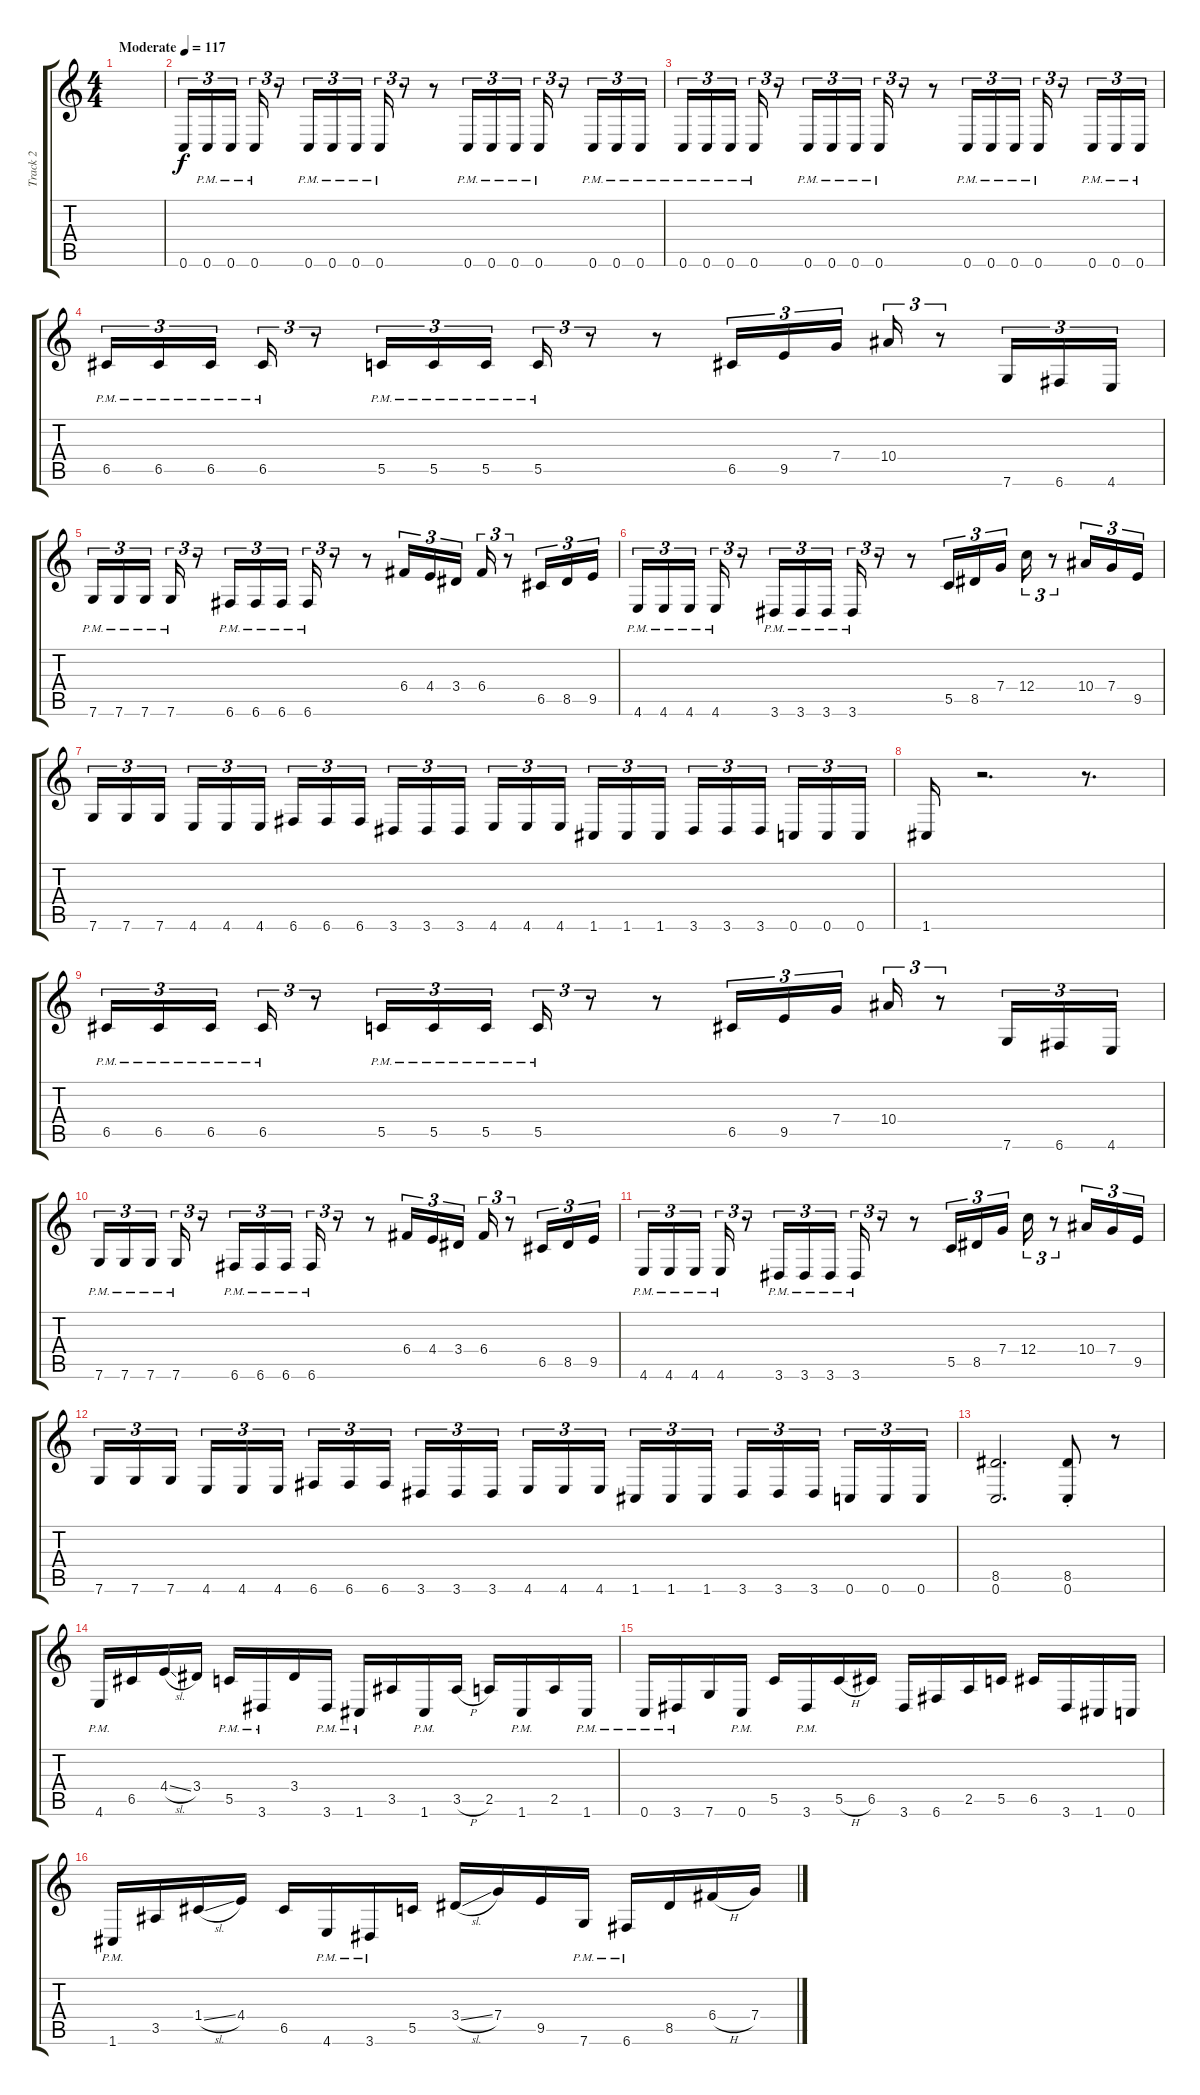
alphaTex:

\track ("Track 2" "Track 2") {instrument overdrivenguitar}
\staff {score tabs}
\tuning (D4 A3 F3 C3 G2 C2) {hide}
\ts (4 4)
\tempo (117 "Moderate")
\clef g2
\ks c
|
0.6.16{tu (3 2)} 0.6{pm}.16{tu (3 2)} 0.6{pm}.16{tu (3 2) beam splitsecondary} 0.6{pm}.16{tu (3 2)} r.8{tu (3 2)} 0.6{pm}.16{tu (3 2)} 0.6{pm}.16{tu (3 2)} 0.6{pm}.16{tu (3 2) beam splitsecondary} 0.6{pm}.16{tu (3 2)} r.8{tu (3 2)} r.8 0.6{pm}.16{tu (3 2)} 0.6{pm}.16{tu (3 2)} 0.6{pm}.16{tu (3 2)} 0.6{pm}.16{tu (3 2)} r.8{tu (3 2)} 0.6{pm}.16{tu (3 2)} 0.6{pm}.16{tu (3 2)} 0.6{pm}.16{tu (3 2)} |
0.6{pm}.16{tu (3 2)} 0.6{pm}.16{tu (3 2)} 0.6{pm}.16{tu (3 2) beam splitsecondary} 0.6{pm}.16{tu (3 2)} r.8{tu (3 2)} 0.6{pm}.16{tu (3 2)} 0.6{pm}.16{tu (3 2)} 0.6{pm}.16{tu (3 2) beam splitsecondary} 0.6{pm}.16{tu (3 2)} r.8{tu (3 2)} r.8 0.6{pm}.16{tu (3 2)} 0.6{pm}.16{tu (3 2)} 0.6{pm}.16{tu (3 2)} 0.6{pm}.16{tu (3 2)} r.8{tu (3 2)} 0.6{pm}.16{tu (3 2)} 0.6{pm}.16{tu (3 2)} 0.6{pm}.16{tu (3 2)} |
6.5{pm}.16{tu (3 2)} 6.5{pm}.16{tu (3 2)} 6.5{pm}.16{tu (3 2) beam splitsecondary} 6.5{pm}.16{tu (3 2)} r.8{tu (3 2)} 5.5{pm}.16{tu (3 2)} 5.5{pm}.16{tu (3 2)} 5.5{pm}.16{tu (3 2) beam splitsecondary} 5.5{pm}.16{tu (3 2)} r.8{tu (3 2)} r.8 6.5.16{tu (3 2)} 9.5.16{tu (3 2)} 7.4.16{tu (3 2)} 10.4.16{tu (3 2)} r.8{tu (3 2)} 7.6.16{tu (3 2)} 6.6.16{tu (3 2)} 4.6.16{tu (3 2)} |
7.6{pm}.16{tu (3 2)} 7.6{pm}.16{tu (3 2)} 7.6{pm}.16{tu (3 2) beam splitsecondary} 7.6{pm}.16{tu (3 2)} r.8{tu (3 2)} 6.6{pm}.16{tu (3 2)} 6.6{pm}.16{tu (3 2)} 6.6{pm}.16{tu (3 2) beam splitsecondary} 6.6{pm}.16{tu (3 2)} r.8{tu (3 2)} r.8 6.4.16{tu (3 2)} 4.4.16{tu (3 2)} 3.4.16{tu (3 2)} 6.4.16{tu (3 2)} r.8{tu (3 2)} 6.5.16{tu (3 2)} 8.5.16{tu (3 2)} 9.5.16{tu (3 2)} |
4.6{pm}.16{tu (3 2)} 4.6{pm}.16{tu (3 2)} 4.6{pm}.16{tu (3 2) beam splitsecondary} 4.6{pm}.16{tu (3 2)} r.8{tu (3 2)} 3.6{pm}.16{tu (3 2)} 3.6{pm}.16{tu (3 2)} 3.6{pm}.16{tu (3 2) beam splitsecondary} 3.6{pm}.16{tu (3 2)} r.8{tu (3 2)} r.8 5.5.16{tu (3 2)} 8.5.16{tu (3 2)} 7.4.16{tu (3 2)} 12.4.16{tu (3 2)} r.8{tu (3 2)} 10.4.16{tu (3 2)} 7.4.16{tu (3 2)} 9.5.16{tu (3 2)} |
7.6.16{tu (3 2)} 7.6.16{tu (3 2)} 7.6.16{tu (3 2) beam splitsecondary} 4.6.16{tu (3 2)} 4.6.16{tu (3 2)} 4.6.16{tu (3 2)} 6.6.16{tu (3 2)} 6.6.16{tu (3 2)} 6.6.16{tu (3 2) beam splitsecondary} 3.6.16{tu (3 2)} 3.6.16{tu (3 2)} 3.6.16{tu (3 2)} 4.6.16{tu (3 2)} 4.6.16{tu (3 2)} 4.6.16{tu (3 2) beam splitsecondary} 1.6.16{tu (3 2)} 1.6.16{tu (3 2)} 1.6.16{tu (3 2)} 3.6.16{tu (3 2)} 3.6.16{tu (3 2)} 3.6.16{tu (3 2) beam splitsecondary} 0.6.16{tu (3 2)} 0.6.16{tu (3 2)} 0.6.16{tu (3 2)} |
1.6.16 r.2{d} r.8{d} |
6.5{pm}.16{tu (3 2)} 6.5{pm}.16{tu (3 2)} 6.5{pm}.16{tu (3 2) beam splitsecondary} 6.5{pm}.16{tu (3 2)} r.8{tu (3 2)} 5.5{pm}.16{tu (3 2)} 5.5{pm}.16{tu (3 2)} 5.5{pm}.16{tu (3 2) beam splitsecondary} 5.5{pm}.16{tu (3 2)} r.8{tu (3 2)} r.8 6.5.16{tu (3 2)} 9.5.16{tu (3 2)} 7.4.16{tu (3 2)} 10.4.16{tu (3 2)} r.8{tu (3 2)} 7.6.16{tu (3 2)} 6.6.16{tu (3 2)} 4.6.16{tu (3 2)} |
7.6{pm}.16{tu (3 2)} 7.6{pm}.16{tu (3 2)} 7.6{pm}.16{tu (3 2) beam splitsecondary} 7.6{pm}.16{tu (3 2)} r.8{tu (3 2)} 6.6{pm}.16{tu (3 2)} 6.6{pm}.16{tu (3 2)} 6.6{pm}.16{tu (3 2) beam splitsecondary} 6.6{pm}.16{tu (3 2)} r.8{tu (3 2)} r.8 6.4.16{tu (3 2)} 4.4.16{tu (3 2)} 3.4.16{tu (3 2)} 6.4.16{tu (3 2)} r.8{tu (3 2)} 6.5.16{tu (3 2)} 8.5.16{tu (3 2)} 9.5.16{tu (3 2)} |
4.6{pm}.16{tu (3 2)} 4.6{pm}.16{tu (3 2)} 4.6{pm}.16{tu (3 2) beam splitsecondary} 4.6{pm}.16{tu (3 2)} r.8{tu (3 2)} 3.6{pm}.16{tu (3 2)} 3.6{pm}.16{tu (3 2)} 3.6{pm}.16{tu (3 2) beam splitsecondary} 3.6{pm}.16{tu (3 2)} r.8{tu (3 2)} r.8 5.5.16{tu (3 2)} 8.5.16{tu (3 2)} 7.4.16{tu (3 2)} 12.4.16{tu (3 2)} r.8{tu (3 2)} 10.4.16{tu (3 2)} 7.4.16{tu (3 2)} 9.5.16{tu (3 2)} |
7.6.16{tu (3 2)} 7.6.16{tu (3 2)} 7.6.16{tu (3 2) beam splitsecondary} 4.6.16{tu (3 2)} 4.6.16{tu (3 2)} 4.6.16{tu (3 2)} 6.6.16{tu (3 2)} 6.6.16{tu (3 2)} 6.6.16{tu (3 2) beam splitsecondary} 3.6.16{tu (3 2)} 3.6.16{tu (3 2)} 3.6.16{tu (3 2)} 4.6.16{tu (3 2)} 4.6.16{tu (3 2)} 4.6.16{tu (3 2) beam splitsecondary} 1.6.16{tu (3 2)} 1.6.16{tu (3 2)} 1.6.16{tu (3 2)} 3.6.16{tu (3 2)} 3.6.16{tu (3 2)} 3.6.16{tu (3 2) beam splitsecondary} 0.6.16{tu (3 2)} 0.6.16{tu (3 2)} 0.6.16{tu (3 2)} |
(8.5 0.6).2{d} (8.5{st} 0.6{st}).8 r.8 |
4.6{pm}.16 6.5.16 4.4{sl}.16 3.4.16 5.5{pm}.16 3.6{pm}.16 3.4.16 3.6{pm}.16 1.6{pm}.16 3.5.16 1.6{pm}.16 3.5{h}.16 2.5.16 1.6{pm}.16 2.5.16 1.6{pm}.16 |
0.6{pm}.16 3.6{pm}.16 7.6.16 0.6{pm}.16 5.5.16 3.6{pm}.16 5.5{h}.16 6.5.16 3.6.16 6.6.16 2.5.16 5.5.16 6.5.16 3.6.16 1.6.16 0.6.16 |
1.6{pm}.16 3.5.16 1.4{sl}.16 4.4.16 6.5.16 4.6{pm}.16 3.6{pm}.16 5.5.16 3.4{sl}.16 7.4.16 9.5.16 7.6{pm}.16 6.6{pm}.16 8.5.16 6.4{h}.16 7.4.16
